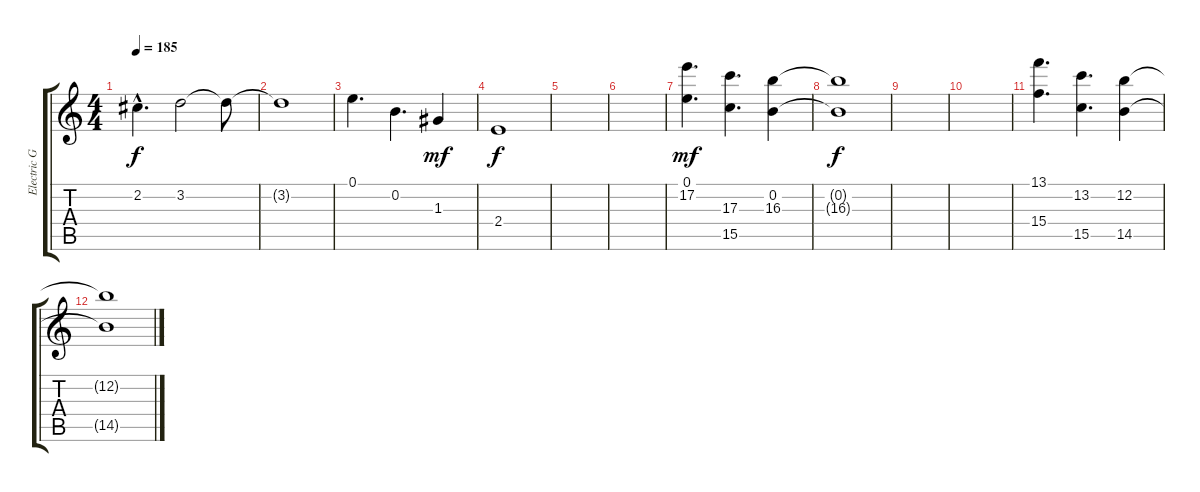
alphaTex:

\track ("Electric Guitar" "Electric G") {instrument electricguitarclean}
\staff {score tabs}
\tuning (E4 B3 G3 D3 A2 E2) {hide}
\ts (4 4)
\tempo 185
\clef g2
\ks c
2.2{hac}.4{d dy f} 3.2.2 3.2{t}.8 |
3.2{t}.1 |
0.1.4{d} 0.2.4{d} 1.3.4{dy mf} |
2.4.1{dy f} |
|
|
(0.1 17.2).4{d dy mf} (17.3 15.5).4{d} (0.2 16.3).4 |
(0.2{t} 16.3{t}).1{dy f} |
|
|
(13.1 15.4).4{d} (13.2 15.5).4{d} (12.2 14.5).4 |
(12.2{t} 14.5{t}).1
